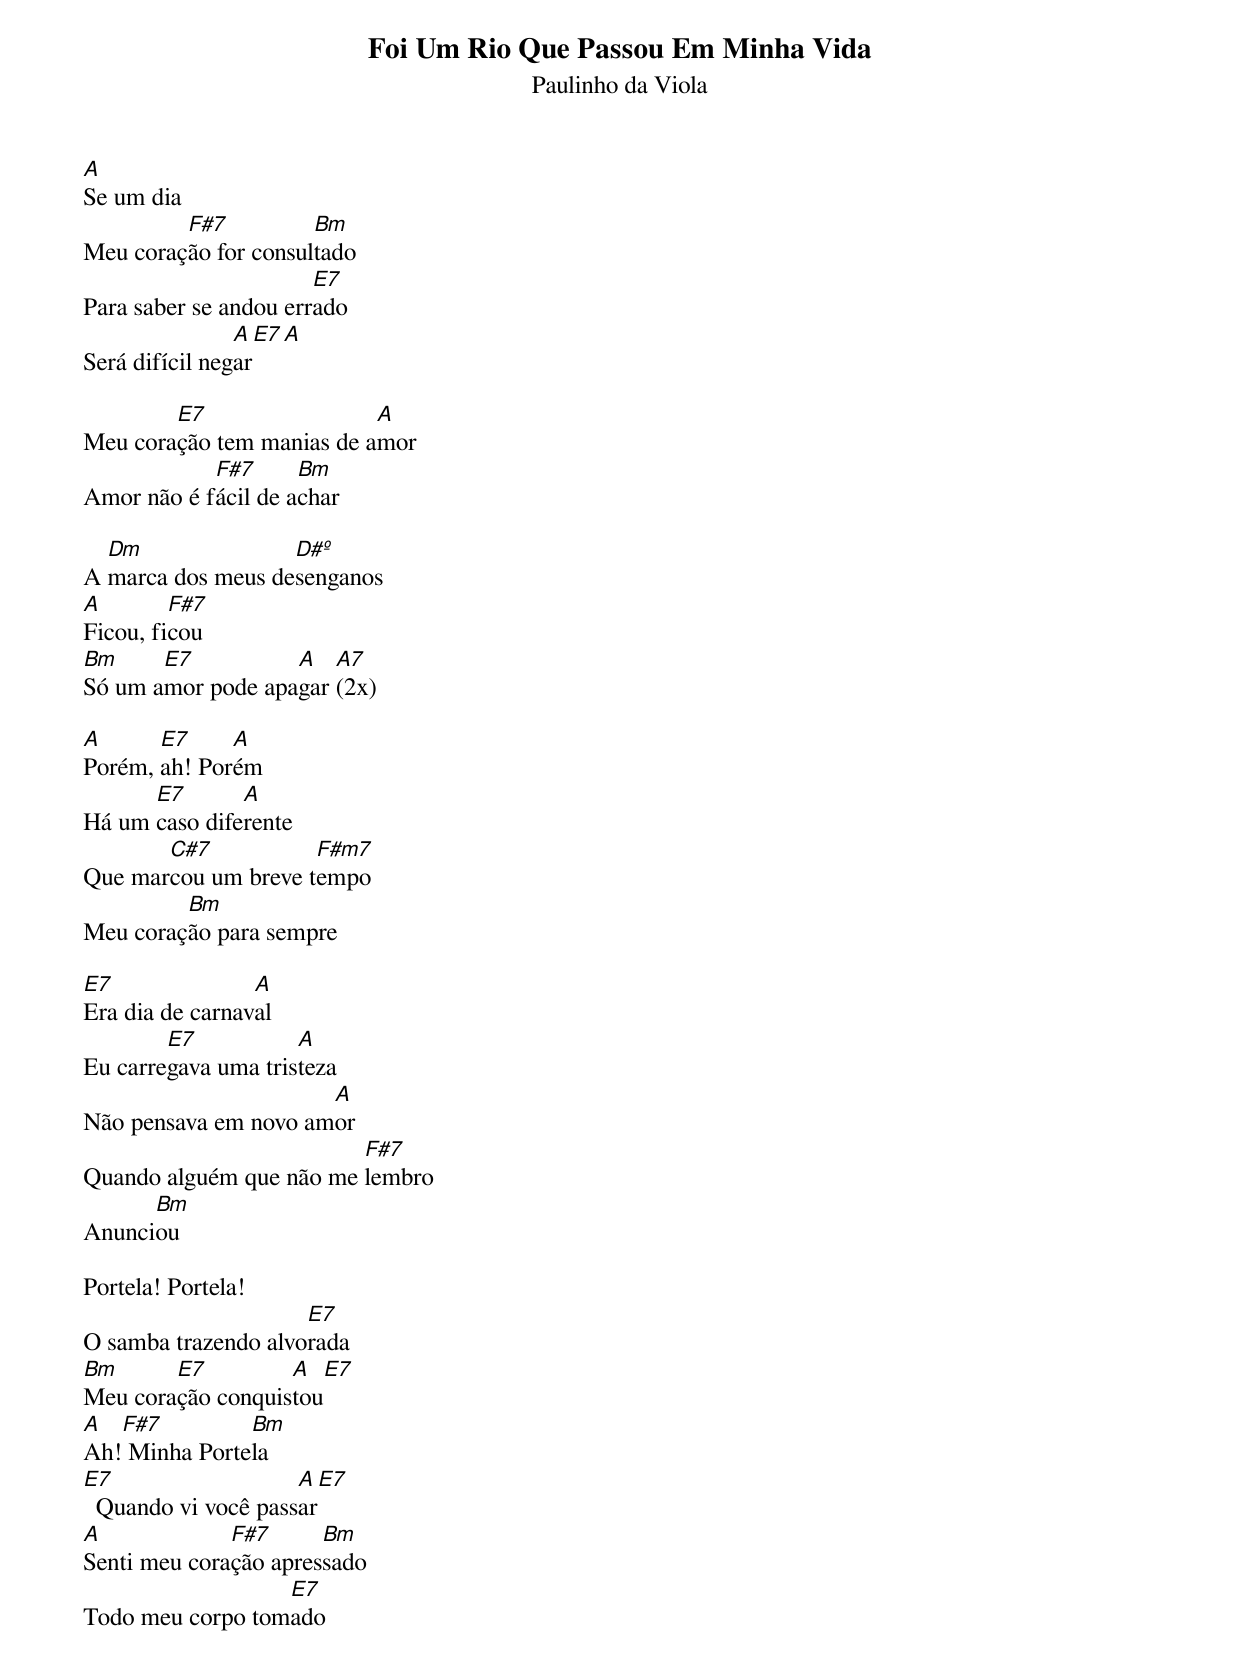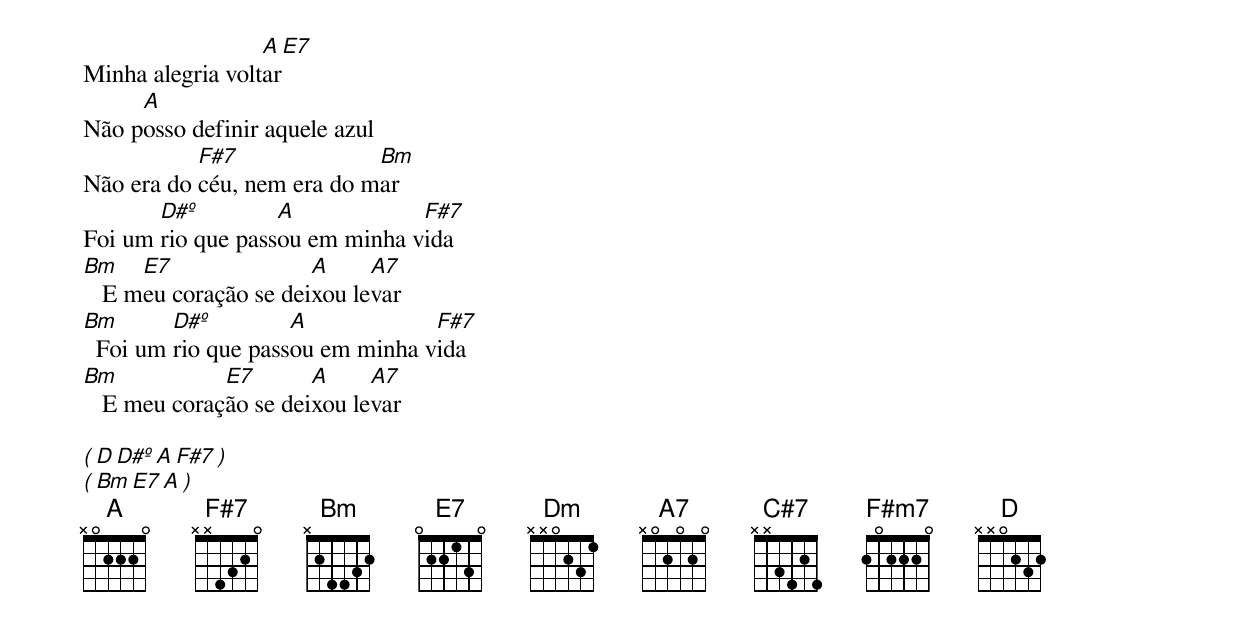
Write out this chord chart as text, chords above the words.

Foi Um Rio Que Passou Em Minha Vida
Paulinho da Viola

A
Se um dia
         F#7          Bm
Meu coração for consultado
                       E7
Para saber se andou errado
                A   E7  A
Será difícil negar

        E7                 A
Meu coração tem manias de amor
            F#7      Bm
Amor não é fácil de achar

  Dm               D#º
A marca dos meus desenganos
A        F#7
Ficou, ficou
Bm     E7          A   A7
Só um amor pode apagar (2x)

A      E7     A
Porém, ah! Porém
      E7       A
Há um caso diferente
       C#7           F#m7
Que marcou um breve tempo
         Bm
Meu coração para sempre

E7               A
Era dia de carnaval
        E7           A
Eu carregava uma tristeza
                      A
Não pensava em novo amor
                         F#7
Quando alguém que não me lembro
      Bm
Anunciou

Portela! Portela!
                     E7
O samba trazendo alvorada
Bm      E7         A    E7
Meu coração conquistou
A  F#7         Bm
Ah! Minha Portela
E7                   A  E7
  Quando vi você passar
A             F#7      Bm
Senti meu coração apressado
                  E7
Todo meu corpo tomado
                  A  E7
Minha alegria voltar
     A
Não posso definir aquele azul
           F#7              Bm
Não era do céu, nem era do mar
       D#º         A            F#7
Foi um rio que passou em minha vida
Bm    E7               A     A7
   E meu coração se deixou levar
Bm       D#º         A            F#7
  Foi um rio que passou em minha vida
Bm            E7       A     A7
   E meu coração se deixou levar

( D  D#º  A  F#7 )
( Bm  E7  A )
